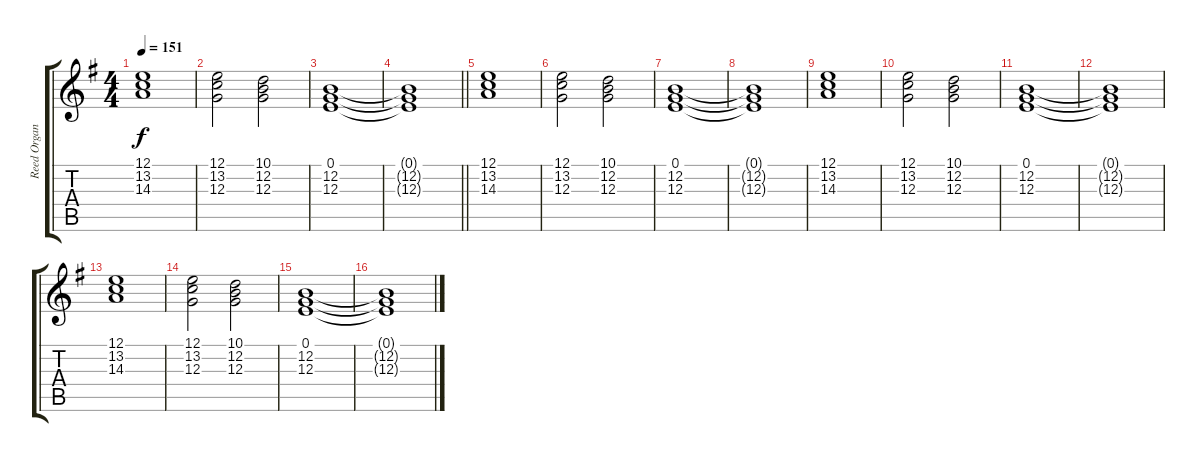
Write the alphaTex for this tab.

\track ("Reed Organ" "Reed Organ") {instrument reedorgan}
\staff {score tabs}
\tuning (E4 B3 G3 D3 A2 E2) {hide}
\ts (4 4)
\tempo 151
\clef g2
\ks eminor
(12.1 13.2 14.3).1{dy f} |
(12.1 13.2 12.3).2 (10.1 12.2 12.3).2 |
(0.1 12.2 12.3).1 |
\barLineRight lightlight
(0.1{t} 12.2{t} 12.3{t}).1 |
(12.1 13.2 14.3).1 |
(12.1 13.2 12.3).2 (10.1 12.2 12.3).2 |
(0.1 12.2 12.3).1 |
(0.1{t} 12.2{t} 12.3{t}).1 |
(12.1 13.2 14.3).1 |
(12.1 13.2 12.3).2 (10.1 12.2 12.3).2 |
(0.1 12.2 12.3).1 |
(0.1{t} 12.2{t} 12.3{t}).1 |
(12.1 13.2 14.3).1 |
(12.1 13.2 12.3).2 (10.1 12.2 12.3).2 |
(0.1 12.2 12.3).1 |
(0.1{t} 12.2{t} 12.3{t}).1
